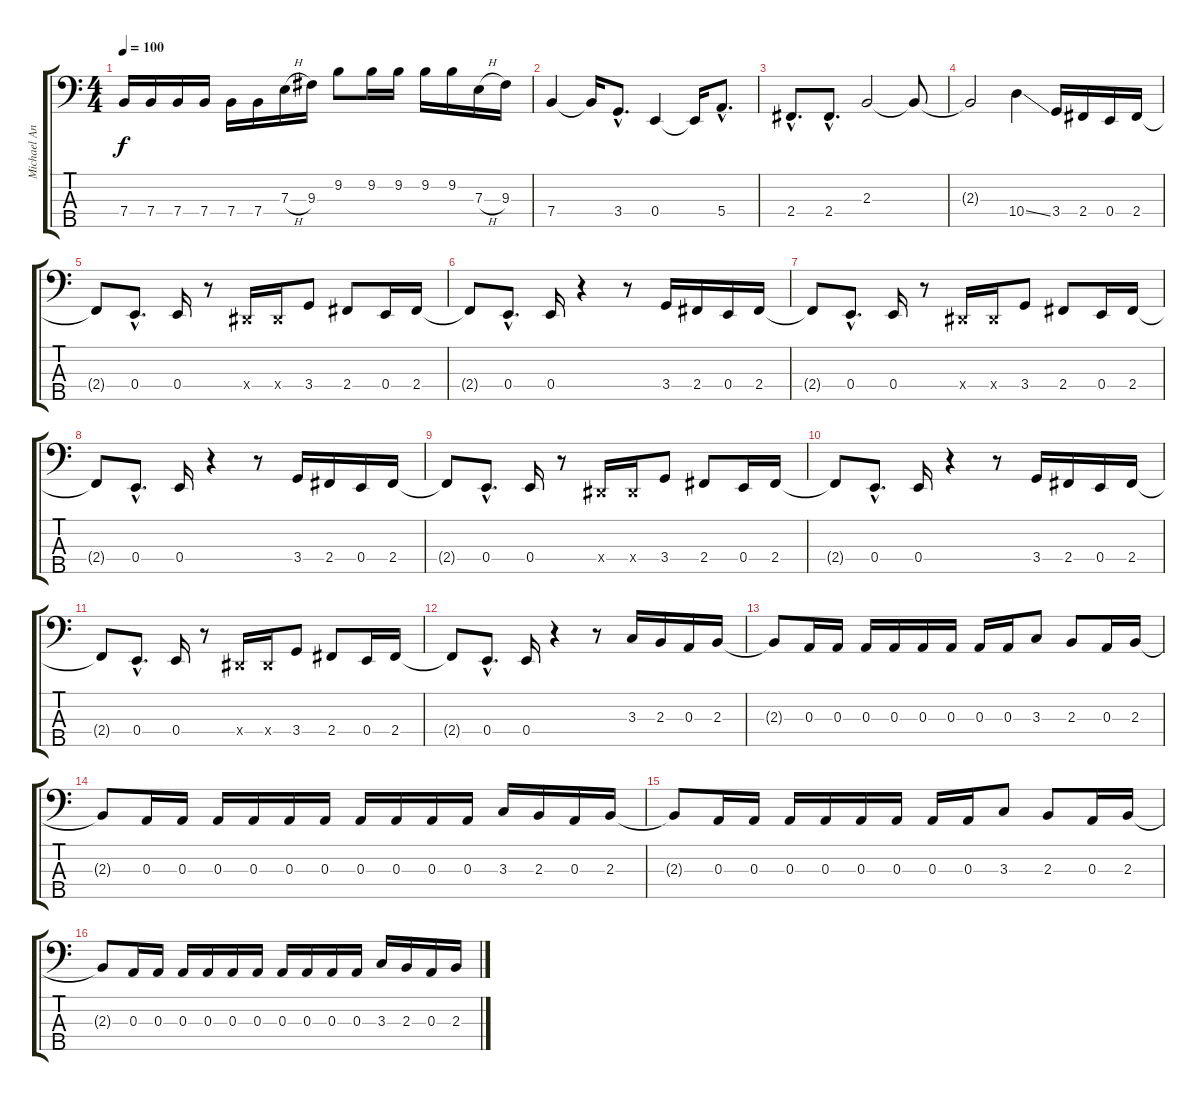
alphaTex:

\track ("Michael Anthony" "Michael An") {instrument electricbassfinger}
\staff {score tabs}
\tuning (G2 D2 A1 E1 B0) {hide}
\ts (4 4)
\tempo 100
\clef f4
\ks c
7.4.16{dy f} 7.4.16 7.4.16 7.4.16 7.4.16 7.4.16 7.3{h}.16 9.3.16 9.2.8 9.2.16 9.2.16 9.2.16 9.2.16 7.3{h}.16 9.3.16 |
7.4.4 7.4{t}.16 3.4{hac}.8{d} 0.4.4 0.4{t}.16 5.4{hac}.8{d} |
2.4{hac}.8{d} 2.4{hac}.8{d} 2.3.2 2.3{t}.8 |
2.3{t}.2 10.4{ss}.4 3.4.16 2.4.16 0.4.16 2.4.16 |
2.4{t}.8 0.4{hac}.8{d} 0.4.16 r.8 -1.4{x}.16 -1.4{x}.16 3.4.8 2.4.8 0.4.16 2.4.16 |
2.4{t}.8 0.4{hac}.8{d} 0.4.16 r.4 r.8 3.4.16 2.4.16 0.4.16 2.4.16 |
2.4{t}.8 0.4{hac}.8{d} 0.4.16 r.8 -1.4{x}.16 -1.4{x}.16 3.4.8 2.4.8 0.4.16 2.4.16 |
2.4{t}.8 0.4{hac}.8{d} 0.4.16 r.4 r.8 3.4.16 2.4.16 0.4.16 2.4.16 |
2.4{t}.8 0.4{hac}.8{d} 0.4.16 r.8 -1.4{x}.16 -1.4{x}.16 3.4.8 2.4.8 0.4.16 2.4.16 |
2.4{t}.8 0.4{hac}.8{d} 0.4.16 r.4 r.8 3.4.16 2.4.16 0.4.16 2.4.16 |
2.4{t}.8 0.4{hac}.8{d} 0.4.16 r.8 -1.4{x}.16 -1.4{x}.16 3.4.8 2.4.8 0.4.16 2.4.16 |
2.4{t}.8 0.4{hac}.8{d} 0.4.16 r.4 r.8 3.3.16 2.3.16 0.3.16 2.3.16 |
2.3{t}.8 0.3.16 0.3.16 0.3.16 0.3.16 0.3.16 0.3.16 0.3.16 0.3.16 3.3.8 2.3.8 0.3.16 2.3.16 |
2.3{t}.8 0.3.16 0.3.16 0.3.16 0.3.16 0.3.16 0.3.16 0.3.16 0.3.16 0.3.16 0.3.16 3.3.16 2.3.16 0.3.16 2.3.16 |
2.3{t}.8 0.3.16 0.3.16 0.3.16 0.3.16 0.3.16 0.3.16 0.3.16 0.3.16 3.3.8 2.3.8 0.3.16 2.3.16 |
2.3{t}.8 0.3.16 0.3.16 0.3.16 0.3.16 0.3.16 0.3.16 0.3.16 0.3.16 0.3.16 0.3.16 3.3.16 2.3.16 0.3.16 2.3.16
